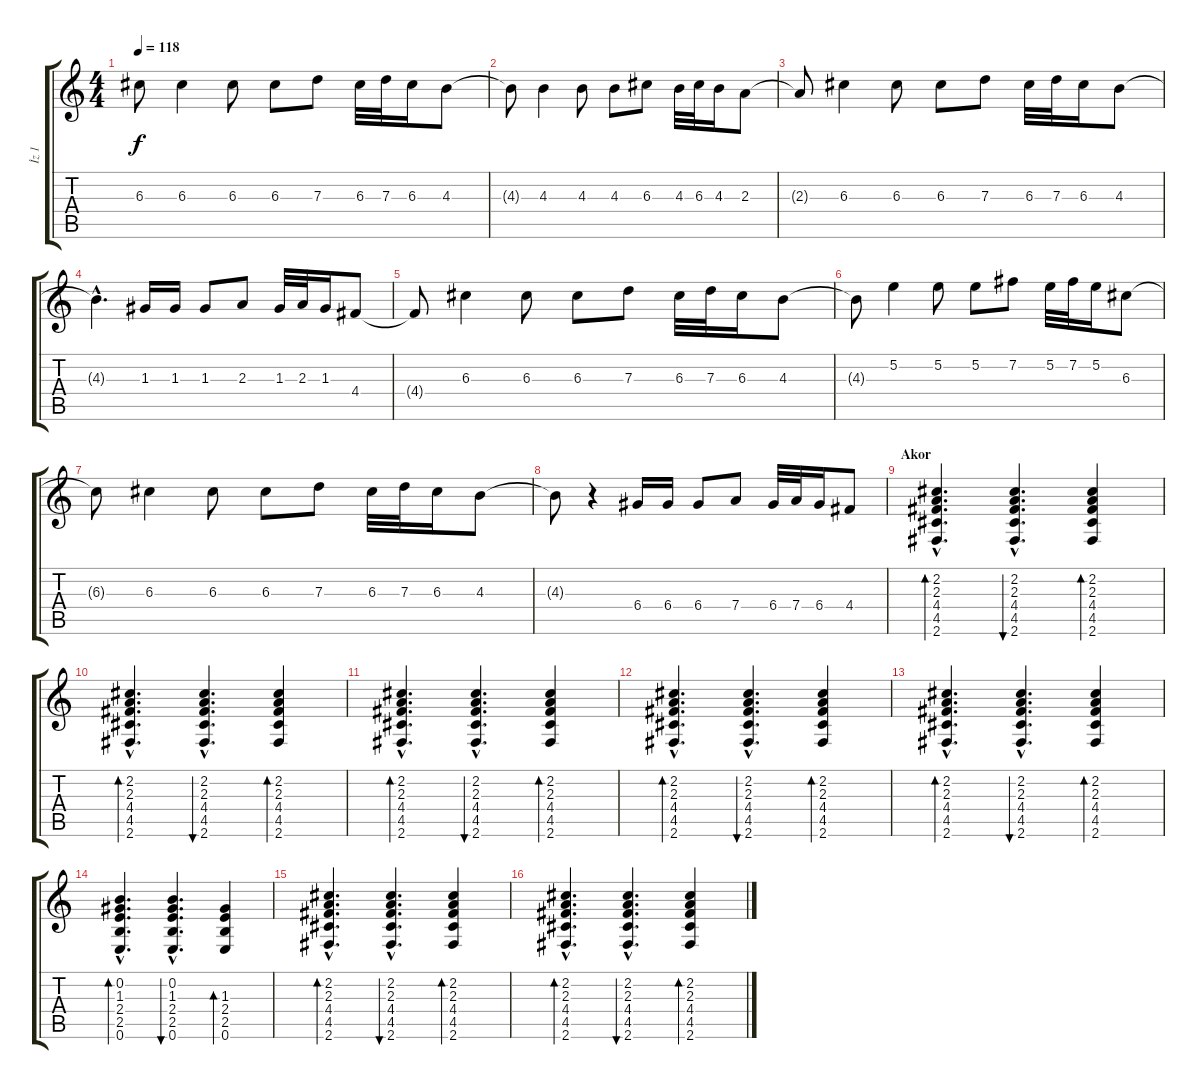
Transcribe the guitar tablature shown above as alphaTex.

\track ("İz 1" "İz 1") {instrument distortionguitar}
\staff {score tabs}
\tuning (E4 B3 G3 D3 A2 E2) {hide}
\ts (4 4)
\tempo 118
\clef g2
\ks c
6.3.8{dy f instrument distortionguitar} 6.3.4 6.3.8 6.3.8 7.3.8 6.3.32 7.3.32 6.3.16 4.3.8 |
4.3{t}.8 4.3.4 4.3.8 4.3.8 6.3.8 4.3.32 6.3.32 4.3.16 2.3.8 |
2.3{t}.8 6.3.4 6.3.8 6.3.8 7.3.8 6.3.32 7.3.32 6.3.16 4.3.8 |
4.3{hac t}.4{d} 1.3.16 1.3.16 1.3.8 2.3.8 1.3.32 2.3.32 1.3.16 4.4.8 |
4.4{t}.8 6.3.4 6.3.8 6.3.8 7.3.8 6.3.32 7.3.32 6.3.16 4.3.8 |
4.3{t}.8 5.2.4 5.2.8 5.2.8 7.2.8 5.2.32 7.2.32 5.2.16 6.3.8 |
6.3{t}.8 6.3.4 6.3.8 6.3.8 7.3.8 6.3.32 7.3.32 6.3.16 4.3.8 |
4.3{t}.8 r.4 6.4.16 6.4.16 6.4.8 7.4.8 6.4.32 7.4.32 6.4.16 4.4.8 |
\section ("" "Akor")
(2.2{hac} 2.3{hac} 4.4{hac} 4.5{hac} 2.6{hac}).4{d bd 60 volume 10 balance 9 instrument acousticguitarsteel} (2.2{hac} 2.3{hac} 4.4{hac} 4.5{hac} 2.6{hac}).4{d bu 60} (2.2 2.3 4.4 4.5 2.6).4{bd 60} |
(2.2{hac} 2.3{hac} 4.4{hac} 4.5{hac} 2.6{hac}).4{d bd 60} (2.2{hac} 2.3{hac} 4.4{hac} 4.5{hac} 2.6{hac}).4{d bu 60} (2.2 2.3 4.4 4.5 2.6).4{bd 60} |
(2.2{hac} 2.3{hac} 4.4{hac} 4.5{hac} 2.6{hac}).4{d bd 60} (2.2{hac} 2.3{hac} 4.4{hac} 4.5{hac} 2.6{hac}).4{d bu 60} (2.2 2.3 4.4 4.5 2.6).4{bd 60} |
(2.2{hac} 2.3{hac} 4.4{hac} 4.5{hac} 2.6{hac}).4{d bd 60} (2.2{hac} 2.3{hac} 4.4{hac} 4.5{hac} 2.6{hac}).4{d bu 60} (2.2 2.3 4.4 4.5 2.6).4{bd 60} |
(2.2{hac} 2.3{hac} 4.4{hac} 4.5{hac} 2.6{hac}).4{d bd 60} (2.2{hac} 2.3{hac} 4.4{hac} 4.5{hac} 2.6{hac}).4{d bu 60} (2.2 2.3 4.4 4.5 2.6).4{bd 60} |
(0.2{hac} 1.3{hac} 2.4{hac} 2.5{hac} 0.6{hac}).4{d bd 60} (0.2{hac} 1.3{hac} 2.4{hac} 2.5{hac} 0.6{hac}).4{d bu 60} (1.3 2.4 2.5 0.6).4{bd 60} |
(2.2{hac} 2.3{hac} 4.4{hac} 4.5{hac} 2.6{hac}).4{d bd 60} (2.2{hac} 2.3{hac} 4.4{hac} 4.5{hac} 2.6{hac}).4{d bu 60} (2.2 2.3 4.4 4.5 2.6).4{bd 60} |
(2.2{hac} 2.3{hac} 4.4{hac} 4.5{hac} 2.6{hac}).4{d bd 60} (2.2{hac} 2.3{hac} 4.4{hac} 4.5{hac} 2.6{hac}).4{d bu 60} (2.2 2.3 4.4 4.5 2.6).4{bd 60}
